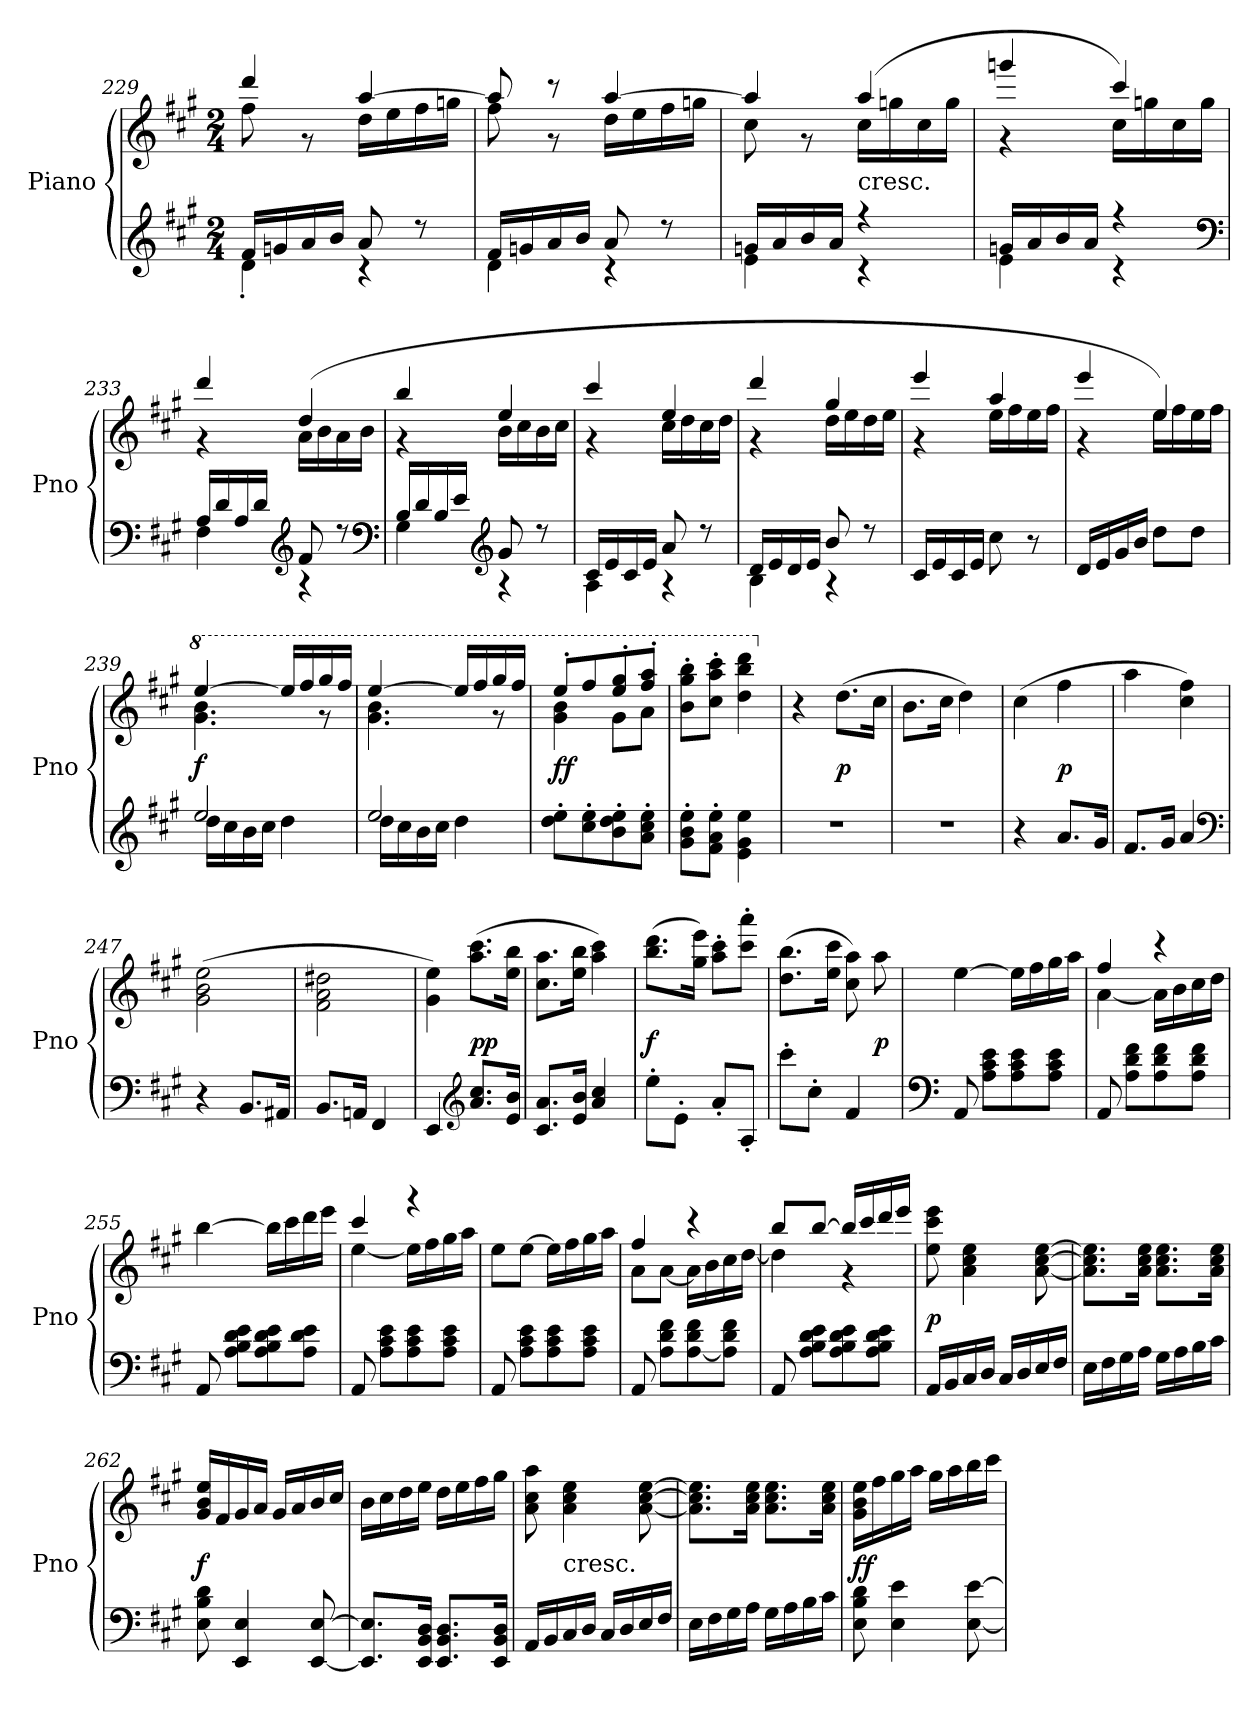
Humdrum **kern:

**kern	**kern	**dynam
*part1	*part1	*part1
*staff2	*staff1	*staff1/2
*I"Piano	*	*
*I'Pno	*	*
*clefG2	*clefG2	*
*k[f#c#g#]	*k[f#c#g#]	*
*M2/4	*M2/4	*
=229	=229	=229
*^	*^	*
16f#/LL	4d'\	4ddd/	8ff#\	.
16gn/	.	.	.	.
16a/	.	.	8r	.
16b/JJ	.	.	.	.
8a/	4r	[4aa/	16dd\LL	.
.	.	.	16ee\	.
8r	.	.	16ff#\	.
.	.	.	16ggn\JJ	.
=230	=230	=230	=230	=230
16f#/LL	4d\	8aa/]	8ff#\	.
16gn/	.	.	.	.
16a/	.	8r	8r	.
16b/JJ	.	.	.	.
8a/	4r	[4aa/	16dd\LL	.
.	.	.	16ee\	.
8r	.	.	16ff#\	.
.	.	.	16ggn\JJ	.
=231	=231	=231	=231	=231
16gn/LL	4e\	4aa/]	8cc#\	.
16a/	.	.	.	.
16b/	.	.	8r	.
16a/JJ	.	.	.	.
!	!	!LO:TX:c:t=cresc.	!	!
4r	4r	(4aa/	16cc#\LL	.
.	.	.	16ggn\	.
.	.	.	16cc#\	.
.	.	.	16gg\JJ	.
=232	=232	=232	=232	=232
16gn/LL	4e\	4gggn/	4r	.
16a/	.	.	.	.
16b/	.	.	.	.
16a/JJ	.	.	.	.
4r	4r	4ccc#/)	16cc#\LL	.
.	.	.	16ggn\	.
.	.	.	16cc#\	.
.	.	.	16gg\JJ	.
*clefF4	*	*	*	*
=233	=233	=233	=233	=233
16A/LL	4F#\	4ddd/	4r	.
16d/	.	.	.	.
16A/	.	.	.	.
16d/JJ	.	.	.	.
*clefG2	*	*	*	*
8f#/	4r	(4dd/	16a\LL	.
.	.	.	16b\	.
8r	.	.	16a\	.
.	.	.	16b\JJ	.
*clefF4	*	*	*	*
=234	=234	=234	=234	=234
16B/LL	4G#\	4bb/	4r	.
16d/	.	.	.	.
16B/	.	.	.	.
16e/JJ	.	.	.	.
*clefG2	*	*	*	*
8g#/	4r	4ee/	16b\LL	.
.	.	.	16cc#\	.
8r	.	.	16b\	.
.	.	.	16cc#\JJ	.
=235	=235	=235	=235	=235
16c#/LL	4A\	4ccc#/	4r	.
16e/	.	.	.	.
16c#/	.	.	.	.
16e/JJ	.	.	.	.
8a/	4r	4ee/	16cc#\LL	.
.	.	.	16dd\	.
8r	.	.	16cc#\	.
.	.	.	16dd\JJ	.
=236	=236	=236	=236	=236
16d/LL	4B\	4ddd/	4r	.
16e/	.	.	.	.
16d/	.	.	.	.
16e/JJ	.	.	.	.
8b/	4r	4gg#/	16dd\LL	.
.	.	.	16ee\	.
8r	.	.	16dd\	.
.	.	.	16ee\JJ	.
*v	*v	*	*	*
=237	=237	=237	=237
16c#/LL	4eee/	4r	.
16e/	.	.	.
16c#/	.	.	.
16e/JJ	.	.	.
8cc#\	4aa/	16ee\LL	.
.	.	16ff#\	.
8r	.	16ee\	.
.	.	16ff#\JJ	.
=238	=238	=238	=238
16d/LL	4eee/	4r	.
16e/	.	.	.
16g#/	.	.	.
16b/JJ	.	.	.
8dd\L	4ee/	16ee\LL)	.
.	.	16ff#\	.
8dd\J	.	16ee\	.
.	.	16ff#\JJ	.
=239	=239	=239	=239
*^	*	*	*
*	*	*8va	*	*
2ee/	16dd\LL	[4eee/	4.gg#\ 4.bb\	f
.	16cc#\	.	.	.
.	16b\	.	.	.
.	16cc#\JJ	.	.	.
.	4dd\	16eee/LL]	.	.
.	.	16fff#/	.	.
.	.	16ggg#/	8r	.
.	.	16fff#/JJ	.	.
=240	=240	=240	=240	=240
2ee/	16dd\LL	[4eee/	4.gg#\ 4.bb\	.
.	16cc#\	.	.	.
.	16b\	.	.	.
.	16cc#\JJ	.	.	.
.	4dd\	16eee/LL]	.	.
.	.	16fff#/	.	.
.	.	16ggg#/	8r	.
.	.	16fff#/JJ	.	.
*v	*v	*	*	*
=241	=241	=241	=241
8dd'\ 8ee'\L	8eee'/L	4gg#\ 4bb\	ff
8cc#'\ 8ee'\	8fff#/	.	.
8b'\ 8dd'\ 8ee'\	8eee'/ 8ggg#'/	8gg#\L	.
8a'\ 8cc#'\ 8ee'\J	8fff#'/ 8aaa'/J	8aa\J	.
*	*v	*v	*
=242	=242	=242
8g#'\ 8b'\ 8ee'\L	8bb'\ 8ggg#'\ 8bbb'\L	.
8f#'\ 8a'\ 8ee'\J	8ccc#'\ 8aaa'\ 8cccc#'\J	.
4e\ 4g#\ 4ee\	4ddd\ 4bbb\ 4dddd\	.
=243	=243	=243
*	*X8va	*
2r	4r	.
.	(8.dd\L	p
.	16cc#\Jk	.
=244	=244	=244
2r	8.b\L	.
.	16cc#\Jk	.
.	4dd\)	.
=245	=245	=245
4r	(4cc#\	.
8.a/L	4ff#\	p
16g#/Jk	.	.
=246	=246	=246
8.f#/L	4aa\	.
16g#/Jk	.	.
4a/	4cc#\ 4ff#\)	.
*clefF4	*	*
=247	=247	=247
4r	(2g#\ 2b\ 2ee\	.
8.BB/L	.	.
16AA#X/Jk	.	.
=248	=248	=248
8.BB/L	2f#\ 2a\ 2dd#X\	.
16AAn/Jk	.	.
4FF#/	.	.
=249	=249	=249
4EE/	4g#\ 4ee\)	.
*clefG2	*	*
8.a/ 8.cc#/L	(8.aa\ 8.ccc#\L	pp
16e/ 16b/Jk	16ee\ 16bb\Jk	.
=250	=250	=250
8.c#/ 8.a/L	8.cc#\ 8.aa\L	.
16e/ 16b/Jk	16ee\ 16bb\Jk	.
4a/ 4cc#/	4aa\ 4ccc#\)	.
=251	=251	=251
8ee'\L	(8.bb\ 8.ddd\L	f
8e'\J	.	.
.	16gg#\ 16eee\Jk)	.
8a'/L	8aa'\ 8ccc#'\L	.
8A'/J	8ccc#'\ 8aaa'\J	.
=252	=252	=252
8ccc#'\L	(8.dd\ 8.bb\L	.
8cc#'\J	.	.
.	16ee\ 16ccc#\Jk	.
4f#/	8cc#\ 8aa\)	.
.	8aa\	p
=253	=253	=253
*clefF4	*	*
8AA/	[4ee\	.
8A\ 8c#\ 8e\L	.	.
8A\ 8c#\ 8e\	16ee\LL]	.
.	16ff#\	.
8A\ 8c#\ 8e\J	16gg#\	.
.	16aa\JJ	.
=254	=254	=254
*	*^	*
8AA/	4ff#/	[4a\	.
8A\ 8d\ 8f#\L	.	.	.
8A\ 8d\ 8f#\	4r	16a\LL]	.
.	.	16b\	.
8A\ 8d\ 8f#\J	.	16cc#\	.
.	.	16dd\JJ	.
*	*v	*v	*
=255	=255	=255
8AA/	[4bb\	.
8A\ 8B\ 8d\ 8e\L	.	.
8A\ 8B\ 8d\ 8e\	16bb\LL]	.
.	16ccc#\	.
8A\ 8d\ 8e\J	16ddd\	.
.	16eee\JJ	.
=256	=256	=256
*	*^	*
8AA/	4ccc#/	[4ee\	.
8A\ 8c#\ 8e\L	.	.	.
8A\ 8c#\ 8e\	4r	16ee\LL]	.
.	.	16ff#\	.
8A\ 8c#\ 8e\J	.	16gg#\	.
.	.	16aa\JJ	.
=257	=257	=257	=257
!	!LO:TX:c:t=cresc.	!	!
*	*v	*v	*
8AA/	8ee\L	.
8A\ 8c#\ 8e\L	[8ee\J	.
8A\ 8c#\ 8e\	16ee\LL]	.
.	16ff#\	.
8A\ 8c#\ 8e\J	16gg#\	.
.	16aa\JJ	.
=258	=258	=258
*	*^	*
8AA/	4ff#/	8a\L	.
8A\ 8d\ 8f#\L	.	[8a\J	.
[8A\ 8d\ 8f#\	4r	16a\LL]	.
.	.	16b\	.
8A]\ 8d\ 8f#\J	.	16cc#\	.
.	.	[16dd\JJ	.
=259	=259	=259	=259
8AA/	8bb/L	4dd\]	.
8A\ 8B\ 8d\ 8e\L	[8bb/J	.	.
8A\ 8B\ 8d\ 8e\	16bb/LL]	4r	.
.	16ccc#/	.	.
8A\ 8B\ 8d\ 8e\J	16ddd/	.	.
.	16eee/JJ	.	.
*	*v	*v	*
=260	=260	=260
16AA/LL	8ee\ 8ccc#\ 8eee\	p
16BB/	.	.
16C#/	4a\ 4cc#\ 4ee\	.
16D/JJ	.	.
16C#/LL	.	.
16D/	.	.
16E/	[8a\ [8cc#\ [8ee\	.
16F#/JJ	.	.
=261	=261	=261
16E\LL	8.a]\ 8.cc#]\ 8.ee]\L	.
16F#\	.	.
16G#\	.	.
16A\JJ	16a\ 16cc#\ 16ee\Jk	.
16G#\LL	8.a\ 8.cc#\ 8.ee\L	.
16A\	.	.
16B\	.	.
16c#\JJ	16a\ 16cc#\ 16ee\Jk	.
=262	=262	=262
8E\ 8B\ 8d\	16g#/ 16b/ 16ee/LL	f
.	16f#/	.
4EE/ 4E/	16g#/	.
.	16a/JJ	.
.	16g#/LL	.
.	16a/	.
[8EE/ [8E/	16b/	.
.	16cc#/JJ	.
=263	=263	=263
8.EE]/ 8.E]/L	16b\LL	.
.	16cc#\	.
.	16dd\	.
16EE/ 16BB/ 16D/Jk	16ee\JJ	.
8.EE/ 8.BB/ 8.D/L	16dd\LL	.
.	16ee\	.
.	16ff#\	.
16EE/ 16BB/ 16D/Jk	16gg#\JJ	.
=264	=264	=264
16AA/LL	8a\ 8cc#\ 8aa\	.
16BB/	.	.
!	!LO:TX:c:t=cresc.	!
16C#/	4a\ 4cc#\ 4ee\	.
16D/JJ	.	.
16C#/LL	.	.
16D/	.	.
16E/	[8a\ [8cc#\ [8ee\	.
16F#/JJ	.	.
=265	=265	=265
16E\LL	8.a]\ 8.cc#]\ 8.ee]\L	.
16F#\	.	.
16G#\	.	.
16A\JJ	16a\ 16cc#\ 16ee\Jk	.
16G#\LL	8.a\ 8.cc#\ 8.ee\L	.
16A\	.	.
16B\	.	.
16c#\JJ	16a\ 16cc#\ 16ee\Jk	.
=266	=266	=266
8E\ 8B\ 8d\	16g#\ 16b\ 16ee\LL	ff
.	16ff#\	.
4E\ 4e\	16gg#\	.
.	16aa\JJ	.
.	16gg#\LL	.
.	16aa\	.
[8E\ [8e\	16bb\	.
.	16ccc#\JJ	.
=	=	=
*-	*-	*-
